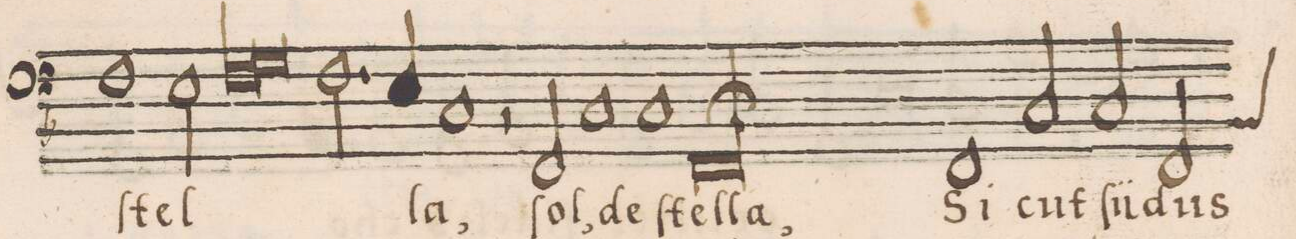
**kern	**text
*I"BASSVS	*
*clefF4	*
*k[b-]	*
*met(C)	*
*M2/1	*
1F\	ſtel-
=31-	=31-
2E\	.
*lig	*
1F	.
=32-	=32-
1G	.
*Xlig	*
2.F\	.
4E/	.
=33-	=33-
1C	-la,
2r	.
2FF/	ſol,
=34-	=34-
1C	de
1C	ſtel-
=35-	=35-
0FF;l	-la,
=36-	=36-
1FF	Si-
2C/	-cut
2C/	ſii-
=37-	=37-
*custos:BB-	*
2FF/	-dus
*-	*-
